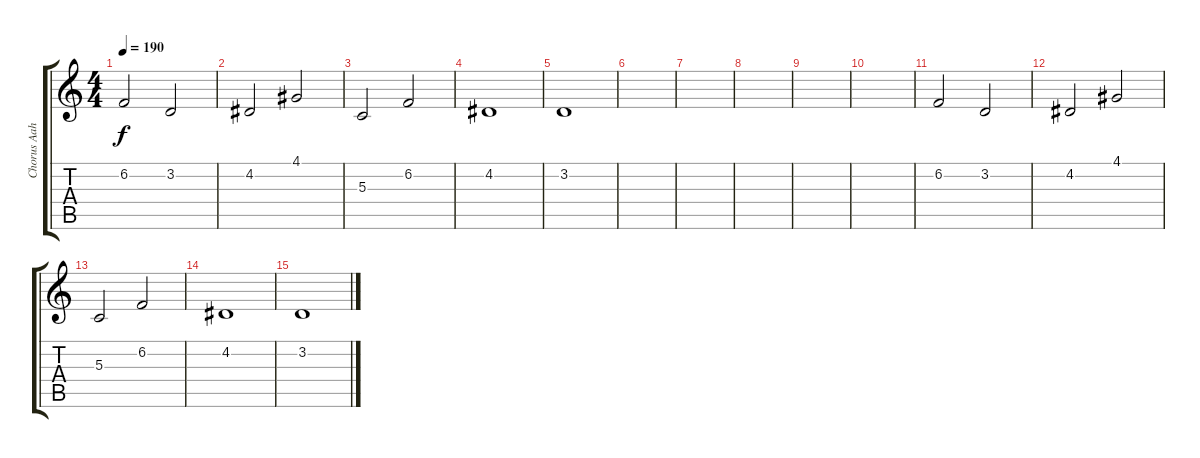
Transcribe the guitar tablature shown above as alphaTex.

\track ("Chorus Aahs" "Chorus Aah") {instrument choiraahs}
\staff {score tabs}
\tuning (E4 B3 G3 D3 A2 E2) {hide}
\ts (4 4)
\tempo 190
\clef g2
\ks c
6.2.2{dy f} 3.2.2 |
4.2.2 4.1.2 |
5.3.2 6.2.2 |
4.2.1 |
3.2.1 |
|
|
|
|
|
6.2.2 3.2.2 |
4.2.2 4.1.2 |
5.3.2 6.2.2 |
4.2.1 |
3.2.1
